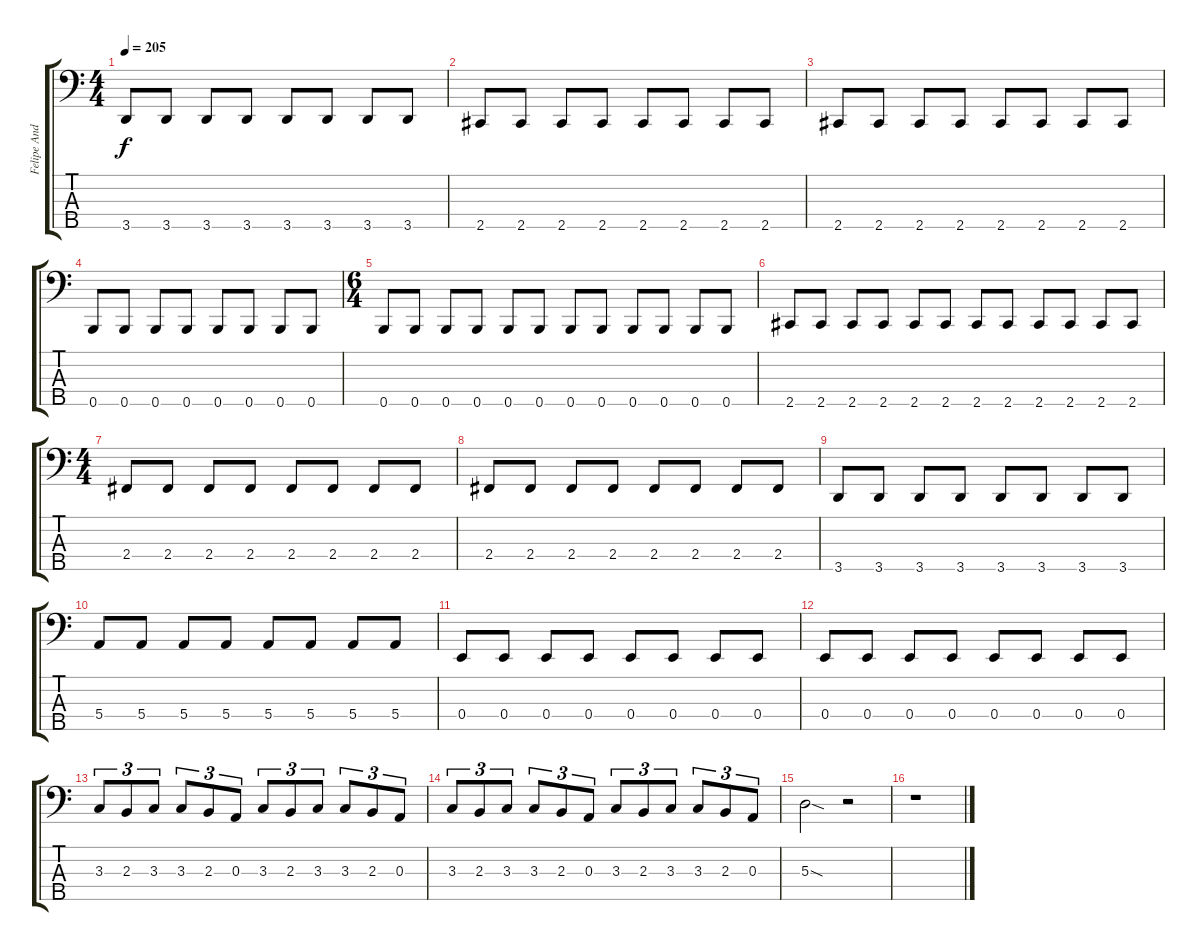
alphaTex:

\track ("Felipe Andreoli" "Felipe And") {instrument electricbassfinger}
\staff {score tabs}
\tuning (G2 D2 A1 E1 B0) {hide}
\ts (4 4)
\tempo 205
\clef f4
\ks c
3.5.8{dy f} 3.5.8 3.5.8 3.5.8 3.5.8 3.5.8 3.5.8 3.5.8 |
2.5.8 2.5.8 2.5.8 2.5.8 2.5.8 2.5.8 2.5.8 2.5.8 |
2.5.8 2.5.8 2.5.8 2.5.8 2.5.8 2.5.8 2.5.8 2.5.8 |
0.5.8 0.5.8 0.5.8 0.5.8 0.5.8 0.5.8 0.5.8 0.5.8 |
\ts (6 4)
0.5.8 0.5.8 0.5.8 0.5.8 0.5.8 0.5.8 0.5.8 0.5.8 0.5.8 0.5.8 0.5.8 0.5.8 |
2.5.8 2.5.8 2.5.8 2.5.8 2.5.8 2.5.8 2.5.8 2.5.8 2.5.8 2.5.8 2.5.8 2.5.8 |
\ts (4 4)
2.4.8 2.4.8 2.4.8 2.4.8 2.4.8 2.4.8 2.4.8 2.4.8 |
2.4.8 2.4.8 2.4.8 2.4.8 2.4.8 2.4.8 2.4.8 2.4.8 |
3.5.8 3.5.8 3.5.8 3.5.8 3.5.8 3.5.8 3.5.8 3.5.8 |
5.4.8 5.4.8 5.4.8 5.4.8 5.4.8 5.4.8 5.4.8 5.4.8 |
0.4.8 0.4.8 0.4.8 0.4.8 0.4.8 0.4.8 0.4.8 0.4.8 |
0.4.8 0.4.8 0.4.8 0.4.8 0.4.8 0.4.8 0.4.8 0.4.8 |
3.3.8{tu (3 2)} 2.3.8{tu (3 2)} 3.3.8{tu (3 2)} 3.3.8{tu (3 2)} 2.3.8{tu (3 2)} 0.3.8{tu (3 2)} 3.3.8{tu (3 2)} 2.3.8{tu (3 2)} 3.3.8{tu (3 2)} 3.3.8{tu (3 2)} 2.3.8{tu (3 2)} 0.3.8{tu (3 2)} |
3.3.8{tu (3 2)} 2.3.8{tu (3 2)} 3.3.8{tu (3 2)} 3.3.8{tu (3 2)} 2.3.8{tu (3 2)} 0.3.8{tu (3 2)} 3.3.8{tu (3 2)} 2.3.8{tu (3 2)} 3.3.8{tu (3 2)} 3.3.8{tu (3 2)} 2.3.8{tu (3 2)} 0.3.8{tu (3 2)} |
5.3{sod}.2 r.2 |
r.1
